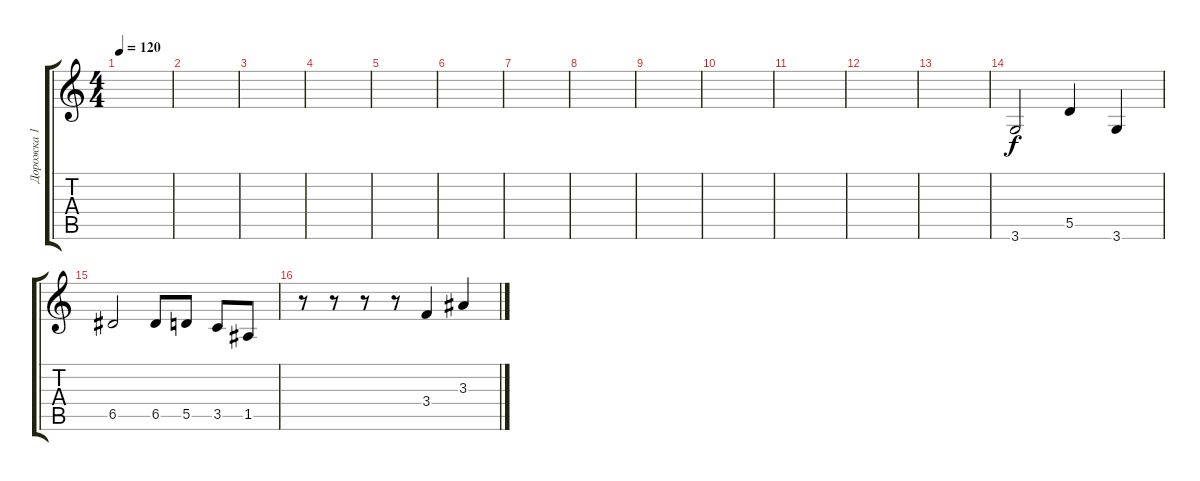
\track ("Дорожка 1" "Дорожка 1") {instrument electricguitarclean}
\staff {score tabs}
\tuning (E4 B3 G3 D3 A2 E2) {hide}
\ts (4 4)
\tempo 120
\clef g2
\ks c
|
|
|
|
|
|
|
|
|
|
|
|
|
3.6.2 5.5.4 3.6.4 |
6.5.2 6.5.8 5.5.8 3.5.8 1.5.8 |
r.8 r.8 r.8 r.8 3.4.4 3.3.4
